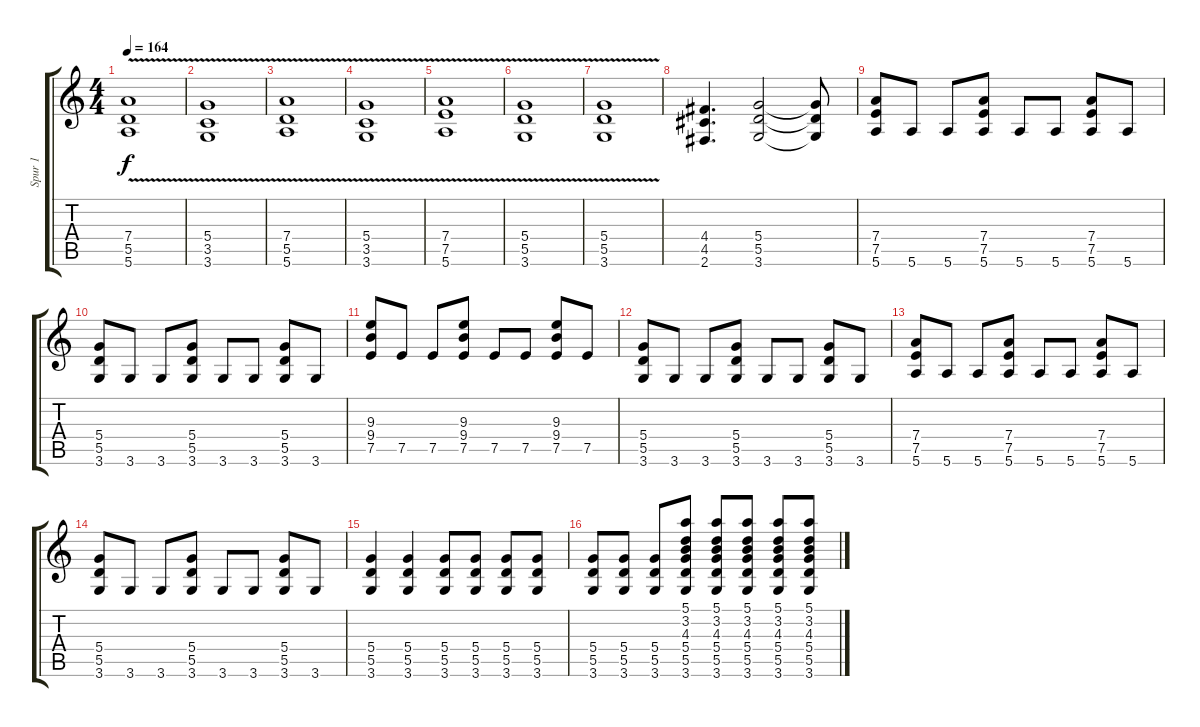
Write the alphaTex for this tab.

\track ("Spur 1" "Spur 1") {instrument overdrivenguitar}
\staff {score tabs}
\tuning (E4 B3 G3 D3 A2 E2) {hide}
\ts (4 4)
\tempo 164
\clef g2
\ks c
(7.4{v} 5.5 5.6).1{dy f} |
(5.4{v} 3.5 3.6).1 |
(7.4{v} 5.5 5.6).1 |
(5.4{v} 3.5 3.6).1 |
(7.4{v} 7.5 5.6).1 |
(5.4 5.5{v} 3.6).1 |
(5.4 5.5{v} 3.6).1 |
(4.4 4.5 2.6).4{d} (5.4 5.5 3.6).2 (5.4{t} 5.5{t} 3.6{t}).8 |
(7.4 7.5 5.6).8 5.6.8 5.6.8 (7.4 7.5 5.6).8 5.6.8 5.6.8 (7.4 7.5 5.6).8 5.6.8 |
(5.4 5.5 3.6).8 3.6.8 3.6.8 (5.4 5.5 3.6).8 3.6.8 3.6.8 (5.4 5.5 3.6).8 3.6.8 |
(9.3 9.4 7.5).8 7.5.8 7.5.8 (9.3 9.4 7.5).8 7.5.8 7.5.8 (9.3 9.4 7.5).8 7.5.8 |
(5.4 5.5 3.6).8 3.6.8 3.6.8 (5.4 5.5 3.6).8 3.6.8 3.6.8 (5.4 5.5 3.6).8 3.6.8 |
(7.4 7.5 5.6).8 5.6.8 5.6.8 (7.4 7.5 5.6).8 5.6.8 5.6.8 (7.4 7.5 5.6).8 5.6.8 |
(5.4 5.5 3.6).8 3.6.8 3.6.8 (5.4 5.5 3.6).8 3.6.8 3.6.8 (5.4 5.5 3.6).8 3.6.8 |
(5.4 5.5 3.6).4 (5.4 5.5 3.6).4 (5.4 5.5 3.6).8 (5.4 5.5 3.6).8 (5.4 5.5 3.6).8 (5.4 5.5 3.6).8 |
(5.4 5.5 3.6).8 (5.4 5.5 3.6).8 (5.4 5.5 3.6).8 (5.1 3.2 4.3 5.4 5.5 3.6).8 (5.1 3.2 4.3 5.4 5.5 3.6).8 (5.1 3.2 4.3 5.4 5.5 3.6).8 (5.1 3.2 4.3 5.4 5.5 3.6).8 (5.1 3.2 4.3 5.4 5.5 3.6).8
